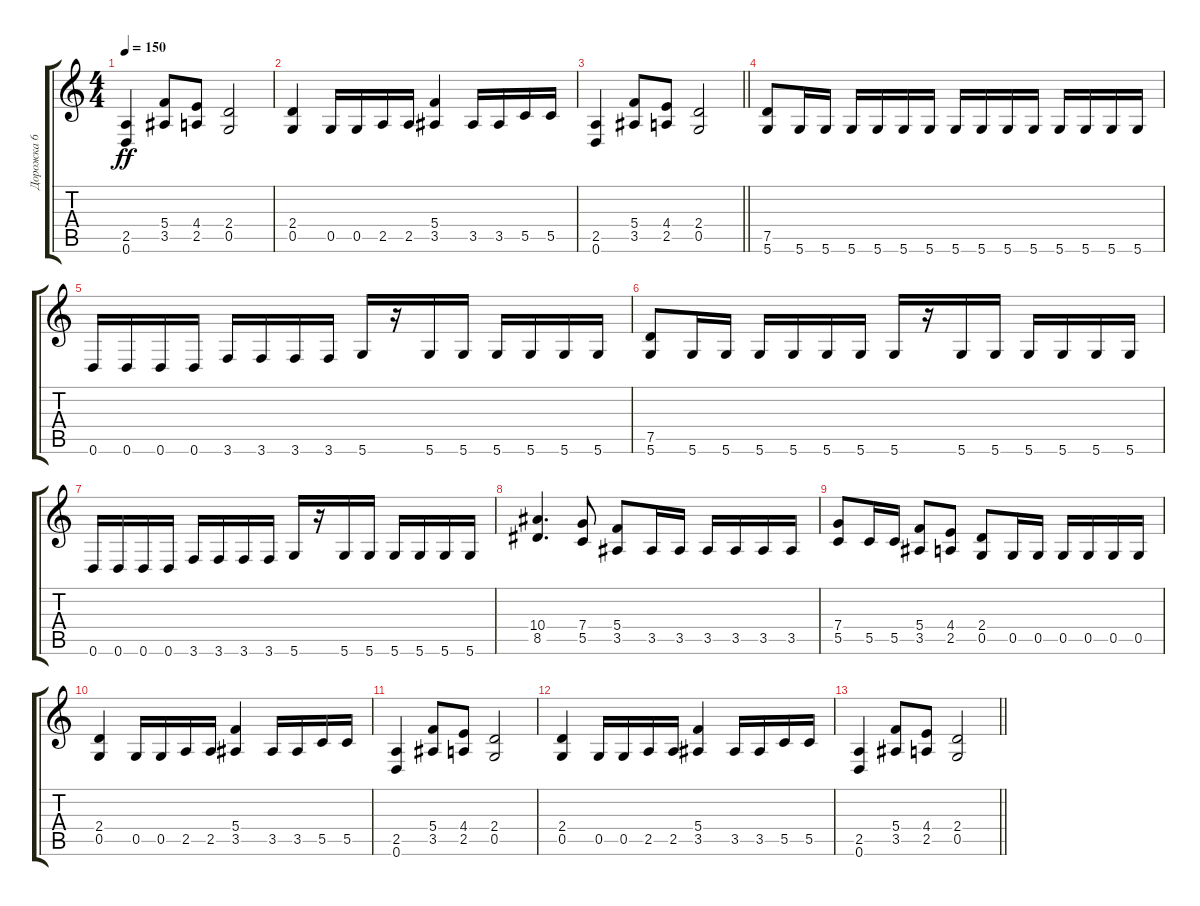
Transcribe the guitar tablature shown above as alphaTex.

\track ("Дорожка 6" "Дорожка 6") {instrument distortionguitar}
\staff {score tabs}
\tuning (D4 A3 F3 C3 G2 D2) {hide}
\ts (4 4)
\tempo 150
\clef g2
\ks c
(2.5 0.6).4{dy ff} (5.4 3.5).8 (4.4 2.5).8 (2.4 0.5).2 |
(2.4 0.5).4 0.5.16 0.5.16 2.5.16 2.5.16 (5.4 3.5).4 3.5.16 3.5.16 5.5.16 5.5.16 |
\barLineRight lightlight
(2.5 0.6).4 (5.4 3.5).8 (4.4 2.5).8 (2.4 0.5).2 |
(7.5 5.6).8 5.6.16 5.6.16 5.6.16 5.6.16 5.6.16 5.6.16 5.6.16 5.6.16 5.6.16 5.6.16 5.6.16 5.6.16 5.6.16 5.6.16 |
0.6.16 0.6.16 0.6.16 0.6.16 3.6.16 3.6.16 3.6.16 3.6.16 5.6.16 r.16 5.6.16 5.6.16 5.6.16 5.6.16 5.6.16 5.6.16 |
(7.5 5.6).8 5.6.16 5.6.16 5.6.16 5.6.16 5.6.16 5.6.16 5.6.16 r.16 5.6.16 5.6.16 5.6.16 5.6.16 5.6.16 5.6.16 |
0.6.16 0.6.16 0.6.16 0.6.16 3.6.16 3.6.16 3.6.16 3.6.16 5.6.16 r.16 5.6.16 5.6.16 5.6.16 5.6.16 5.6.16 5.6.16 |
(10.4 8.5).4{d} (7.4 5.5).8 (5.4 3.5).8 3.5.16 3.5.16 3.5.16 3.5.16 3.5.16 3.5.16 |
(7.4 5.5).8 5.5.16 5.5.16 (5.4 3.5).8 (4.4 2.5).8 (2.4 0.5).8 0.5.16 0.5.16 0.5.16 0.5.16 0.5.16 0.5.16 |
(2.4 0.5).4 0.5.16 0.5.16 2.5.16 2.5.16 (5.4 3.5).4 3.5.16 3.5.16 5.5.16 5.5.16 |
(2.5 0.6).4 (5.4 3.5).8 (4.4 2.5).8 (2.4 0.5).2 |
(2.4 0.5).4 0.5.16 0.5.16 2.5.16 2.5.16 (5.4 3.5).4 3.5.16 3.5.16 5.5.16 5.5.16 |
\barLineRight lightlight
(2.5 0.6).4 (5.4 3.5).8 (4.4 2.5).8 (2.4 0.5).2
